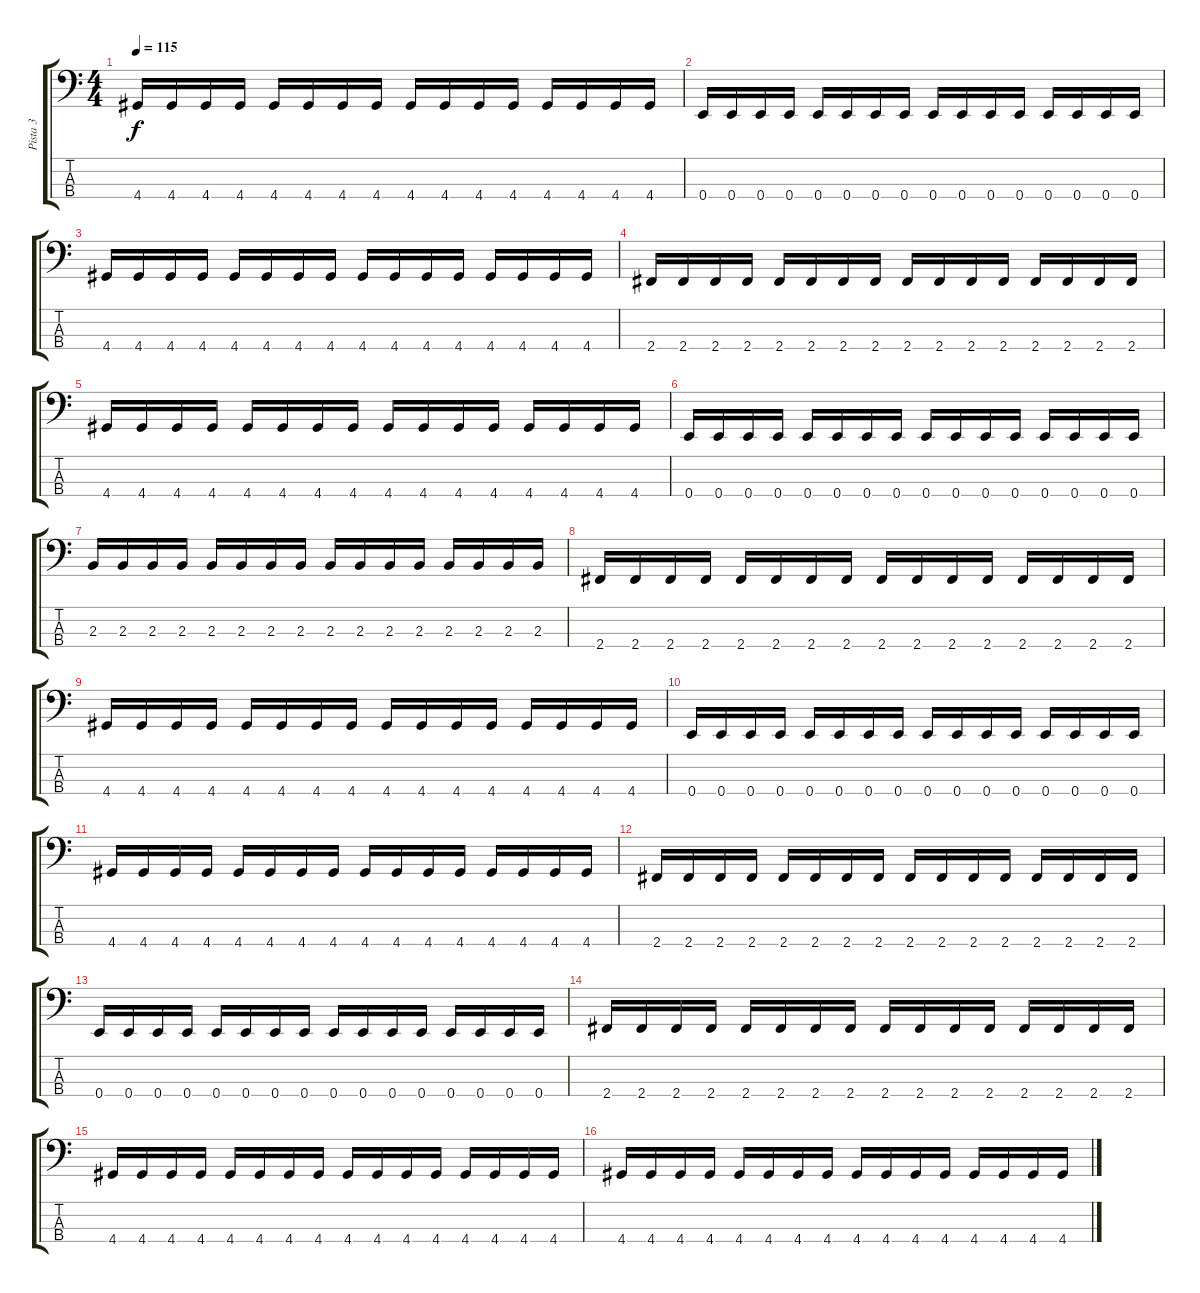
\track ("Pista 3" "Pista 3") {instrument electricbassfinger}
\staff {score tabs}
\tuning (G2 D2 A1 E1) {hide}
\ts (4 4)
\tempo 115
\clef f4
\ks c
4.4.16{dy f} 4.4.16 4.4.16 4.4.16 4.4.16 4.4.16 4.4.16 4.4.16 4.4.16 4.4.16 4.4.16 4.4.16 4.4.16 4.4.16 4.4.16 4.4.16 |
0.4.16 0.4.16 0.4.16 0.4.16 0.4.16 0.4.16 0.4.16 0.4.16 0.4.16 0.4.16 0.4.16 0.4.16 0.4.16 0.4.16 0.4.16 0.4.16 |
4.4.16 4.4.16 4.4.16 4.4.16 4.4.16 4.4.16 4.4.16 4.4.16 4.4.16 4.4.16 4.4.16 4.4.16 4.4.16 4.4.16 4.4.16 4.4.16 |
2.4.16 2.4.16 2.4.16 2.4.16 2.4.16 2.4.16 2.4.16 2.4.16 2.4.16 2.4.16 2.4.16 2.4.16 2.4.16 2.4.16 2.4.16 2.4.16 |
4.4.16 4.4.16 4.4.16 4.4.16 4.4.16 4.4.16 4.4.16 4.4.16 4.4.16 4.4.16 4.4.16 4.4.16 4.4.16 4.4.16 4.4.16 4.4.16 |
0.4.16 0.4.16 0.4.16 0.4.16 0.4.16 0.4.16 0.4.16 0.4.16 0.4.16 0.4.16 0.4.16 0.4.16 0.4.16 0.4.16 0.4.16 0.4.16 |
2.3.16 2.3.16 2.3.16 2.3.16 2.3.16 2.3.16 2.3.16 2.3.16 2.3.16 2.3.16 2.3.16 2.3.16 2.3.16 2.3.16 2.3.16 2.3.16 |
2.4.16 2.4.16 2.4.16 2.4.16 2.4.16 2.4.16 2.4.16 2.4.16 2.4.16 2.4.16 2.4.16 2.4.16 2.4.16 2.4.16 2.4.16 2.4.16 |
4.4.16 4.4.16 4.4.16 4.4.16 4.4.16 4.4.16 4.4.16 4.4.16 4.4.16 4.4.16 4.4.16 4.4.16 4.4.16 4.4.16 4.4.16 4.4.16 |
0.4.16 0.4.16 0.4.16 0.4.16 0.4.16 0.4.16 0.4.16 0.4.16 0.4.16 0.4.16 0.4.16 0.4.16 0.4.16 0.4.16 0.4.16 0.4.16 |
4.4.16 4.4.16 4.4.16 4.4.16 4.4.16 4.4.16 4.4.16 4.4.16 4.4.16 4.4.16 4.4.16 4.4.16 4.4.16 4.4.16 4.4.16 4.4.16 |
2.4.16 2.4.16 2.4.16 2.4.16 2.4.16 2.4.16 2.4.16 2.4.16 2.4.16 2.4.16 2.4.16 2.4.16 2.4.16 2.4.16 2.4.16 2.4.16 |
0.4.16 0.4.16 0.4.16 0.4.16 0.4.16 0.4.16 0.4.16 0.4.16 0.4.16 0.4.16 0.4.16 0.4.16 0.4.16 0.4.16 0.4.16 0.4.16 |
2.4.16 2.4.16 2.4.16 2.4.16 2.4.16 2.4.16 2.4.16 2.4.16 2.4.16 2.4.16 2.4.16 2.4.16 2.4.16 2.4.16 2.4.16 2.4.16 |
4.4.16 4.4.16 4.4.16 4.4.16 4.4.16 4.4.16 4.4.16 4.4.16 4.4.16 4.4.16 4.4.16 4.4.16 4.4.16 4.4.16 4.4.16 4.4.16 |
4.4.16 4.4.16 4.4.16 4.4.16 4.4.16 4.4.16 4.4.16 4.4.16 4.4.16 4.4.16 4.4.16 4.4.16 4.4.16 4.4.16 4.4.16 4.4.16
